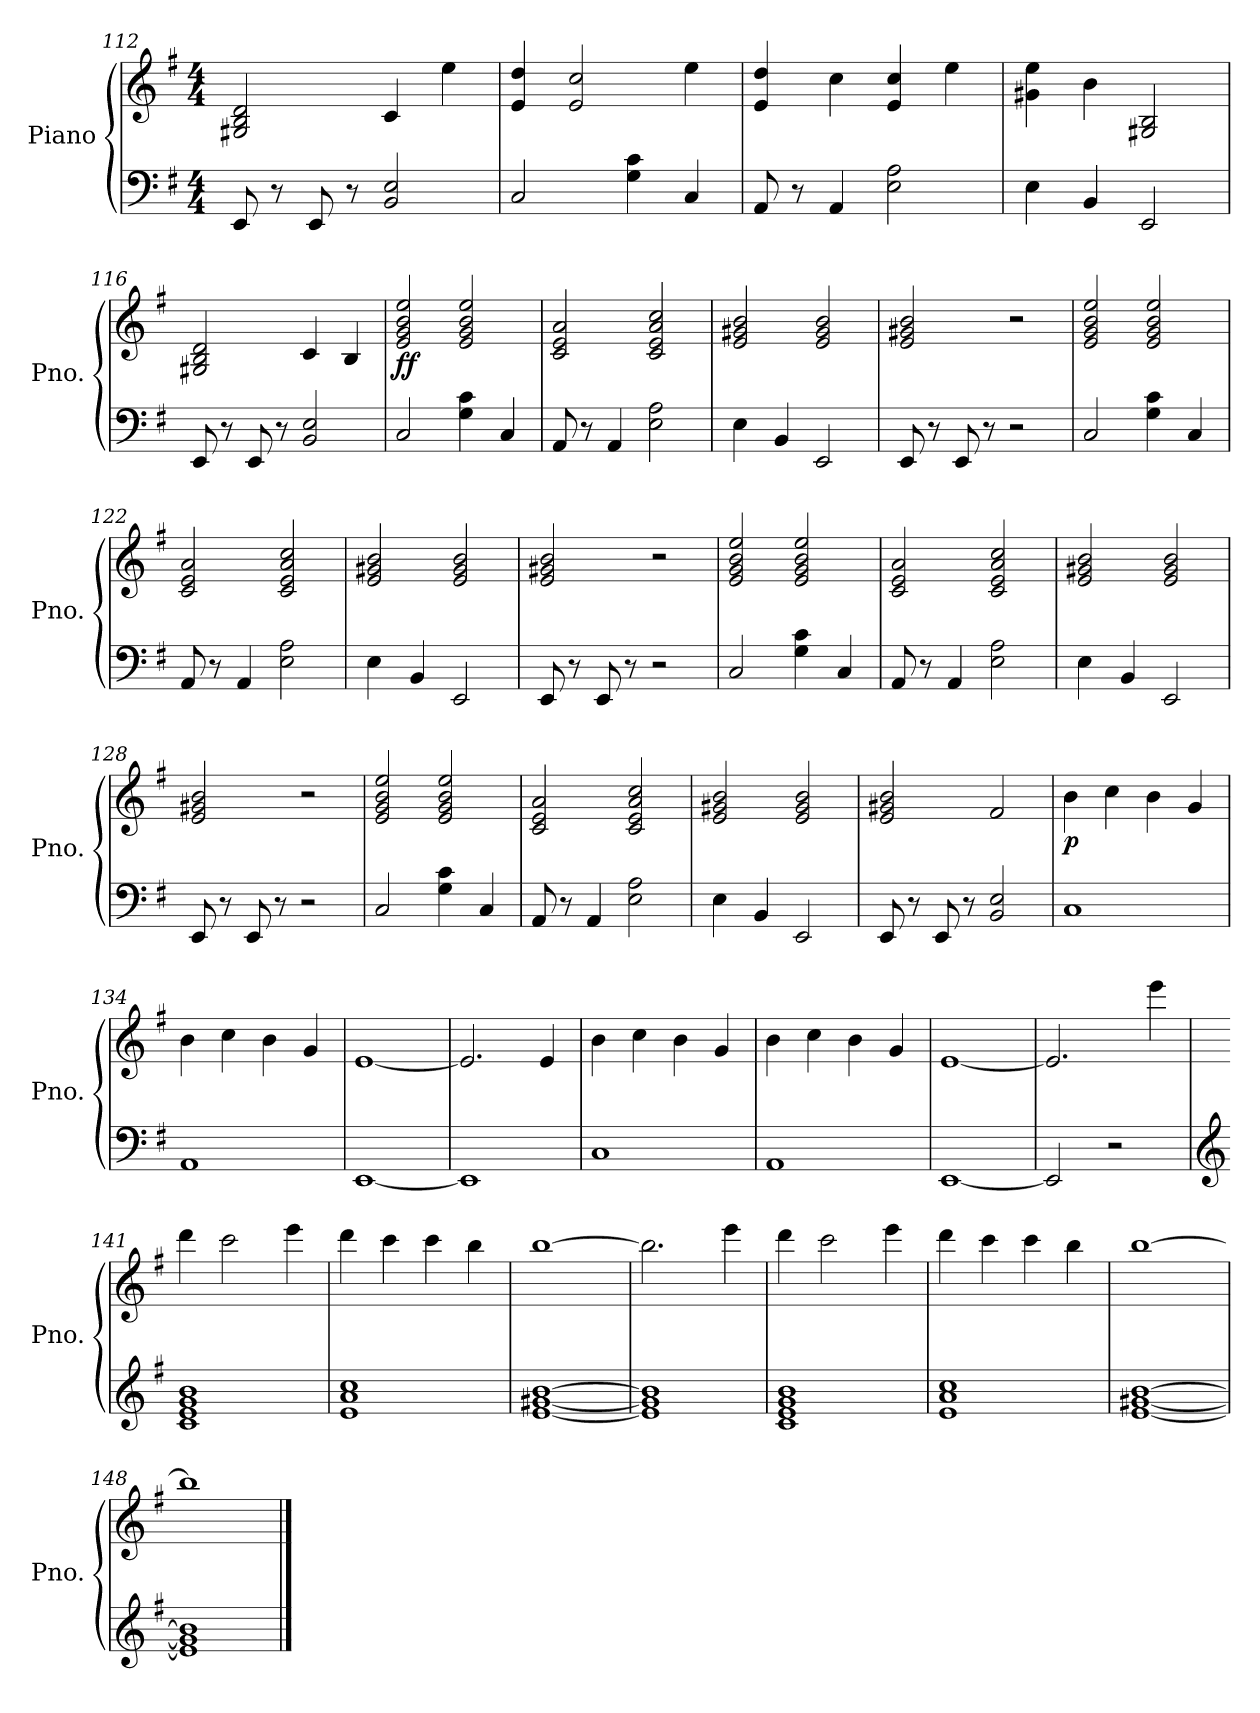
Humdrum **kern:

**kern	**kern	**dynam
*part1	*part1	*part1
*staff2	*staff1	*staff1/2
*I"Piano	*	*
*I'Pno.	*	*
*clefF4	*clefG2	*
*k[f#]	*k[f#]	*
*M4/4	*M4/4	*
=112	=112	=112
8EE/	2G#X/ 2B/ 2d/	.
8r	.	.
8EE/	.	.
8r	.	.
2BB/ 2E/	4c/	.
.	4ee\	.
=113	=113	=113
2C/	4e/ 4dd/	.
.	2e/ 2cc/	.
4G\ 4c\	.	.
4C/	4ee\	.
=114	=114	=114
8AA/	4e/ 4dd/	.
8r	.	.
4AA/	4cc\	.
2E\ 2A\	4e/ 4cc/	.
.	4ee\	.
!!LO:PB:g=z
=115	=115	=115
4E\	4g#X\ 4ee\	.
4BB/	4b\	.
2EE/	2G#X/ 2B/	.
=116	=116	=116
8EE/	2G#X/ 2B/ 2d/	.
8r	.	.
8EE/	.	.
8r	.	.
2BB/ 2E/	4c/	.
.	4B/	.
=117	=117	=117
!	!	!LO:DY:b
2C/	2e/ 2g/ 2b/ 2ee/	ff
4G\ 4c\	2e/ 2g/ 2b/ 2ee/	.
4C/	.	.
=118	=118	=118
8AA/	2c/ 2e/ 2a/	.
8r	.	.
4AA/	.	.
2E\ 2A\	2c/ 2e/ 2a/ 2cc/	.
=119	=119	=119
4E\	2e/ 2g#X/ 2b/	.
4BB/	.	.
2EE/	2e/ 2g#/ 2b/	.
=120	=120	=120
8EE/	2e/ 2g#X/ 2b/	.
8r	.	.
8EE/	.	.
8r	.	.
2r	2r	.
=121	=121	=121
2C/	2e/ 2g/ 2b/ 2ee/	.
4G\ 4c\	2e/ 2g/ 2b/ 2ee/	.
4C/	.	.
=122	=122	=122
8AA/	2c/ 2e/ 2a/	.
8r	.	.
4AA/	.	.
2E\ 2A\	2c/ 2e/ 2a/ 2cc/	.
!!LO:LB:g=z
=123	=123	=123
4E\	2e/ 2g#X/ 2b/	.
4BB/	.	.
2EE/	2e/ 2g#/ 2b/	.
=124	=124	=124
8EE/	2e/ 2g#X/ 2b/	.
8r	.	.
8EE/	.	.
8r	.	.
2r	2r	.
=125	=125	=125
2C/	2e/ 2g/ 2b/ 2ee/	.
4G\ 4c\	2e/ 2g/ 2b/ 2ee/	.
4C/	.	.
=126	=126	=126
8AA/	2c/ 2e/ 2a/	.
8r	.	.
4AA/	.	.
2E\ 2A\	2c/ 2e/ 2a/ 2cc/	.
=127	=127	=127
4E\	2e/ 2g#X/ 2b/	.
4BB/	.	.
2EE/	2e/ 2g#/ 2b/	.
=128	=128	=128
8EE/	2e/ 2g#X/ 2b/	.
8r	.	.
8EE/	.	.
8r	.	.
2r	2r	.
=129	=129	=129
2C/	2e/ 2g/ 2b/ 2ee/	.
4G\ 4c\	2e/ 2g/ 2b/ 2ee/	.
4C/	.	.
=130	=130	=130
8AA/	2c/ 2e/ 2a/	.
8r	.	.
4AA/	.	.
2E\ 2A\	2c/ 2e/ 2a/ 2cc/	.
=131	=131	=131
4E\	2e/ 2g#X/ 2b/	.
4BB/	.	.
2EE/	2e/ 2g#/ 2b/	.
!!LO:LB:g=z
=132	=132	=132
8EE/	2e/ 2g#X/ 2b/	.
8r	.	.
8EE/	.	.
8r	.	.
2BB/ 2E/	2f#/	.
=133	=133	=133
!	!	!LO:DY:b
1C	4b\	p
.	4cc\	.
.	4b\	.
.	4g/	.
=134	=134	=134
1AA	4b\	.
.	4cc\	.
.	4b\	.
.	4g/	.
=135	=135	=135
[1EE	[1e	.
=136	=136	=136
1EE]	2.e/]	.
.	4e/	.
=137	=137	=137
1C	4b\	.
.	4cc\	.
.	4b\	.
.	4g/	.
=138	=138	=138
1AA	4b\	.
.	4cc\	.
.	4b\	.
.	4g/	.
=139	=139	=139
[1EE	[1e	.
=140	=140	=140
2EE/]	2.e/]	.
2r	.	.
.	4eee\	.
=141	=141	=141
*clefG2	*	*
1c 1e 1g 1b	4ddd\	.
.	2ccc\	.
.	4eee\	.
!!LO:LB:g=z
=142	=142	=142
1e 1a 1cc	4ddd\	.
.	4ccc\	.
.	4ccc\	.
.	4bb\	.
=143	=143	=143
[1e [1g#X [1b	[1bb	.
=144	=144	=144
1e] 1g#] 1b]	2.bb\]	.
.	4eee\	.
=145	=145	=145
1c 1e 1g 1b	4ddd\	.
.	2ccc\	.
.	4eee\	.
=146	=146	=146
1e 1a 1cc	4ddd\	.
.	4ccc\	.
.	4ccc\	.
.	4bb\	.
=147	=147	=147
[1e [1g#X [1b	[1bb	.
=148	=148	=148
1e] 1g#] 1b]	1bb]	.
==	==	==
*-	*-	*-
